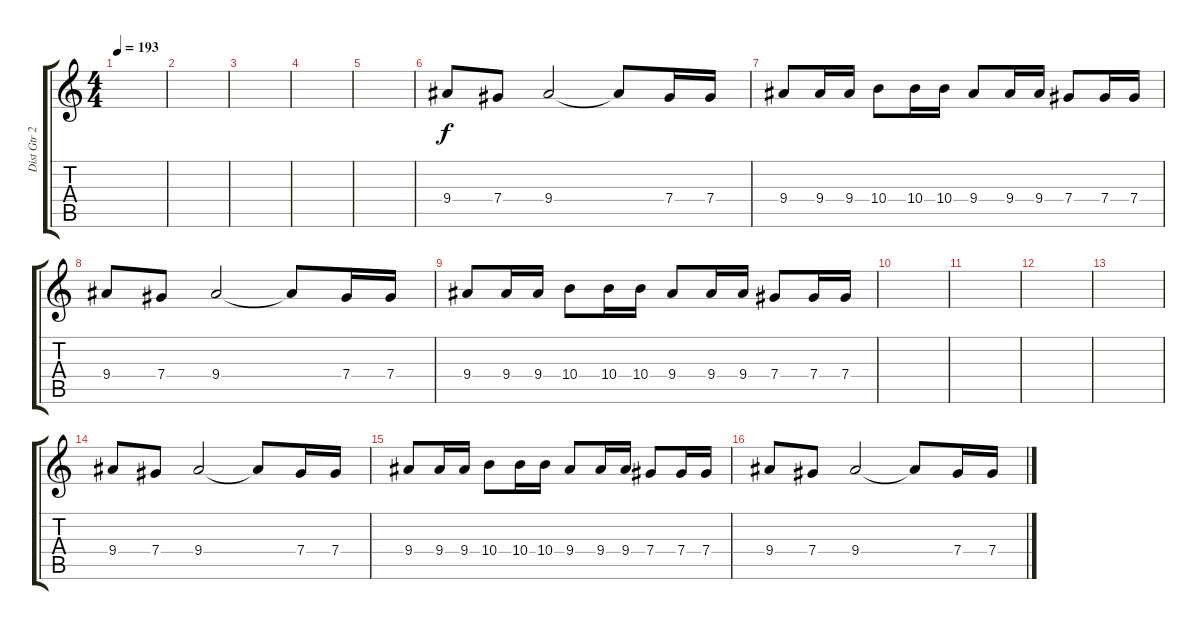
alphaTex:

\track ("Dist Gtr 2" "Dist Gtr 2") {instrument distortionguitar}
\staff {score tabs}
\tuning (Eb4 Bb3 Gb3 Db3 Ab2 Eb2) {hide}
\ts (4 4)
\tempo 193
\clef g2
\ks c
|
|
|
|
|
9.4.8{dy f} 7.4.8 9.4.2 9.4{t}.8 7.4.16 7.4.16 |
9.4.8 9.4.16 9.4.16 10.4.8 10.4.16 10.4.16 9.4.8 9.4.16 9.4.16 7.4.8 7.4.16 7.4.16 |
9.4.8 7.4.8 9.4.2 9.4{t}.8 7.4.16 7.4.16 |
9.4.8 9.4.16 9.4.16 10.4.8 10.4.16 10.4.16 9.4.8 9.4.16 9.4.16 7.4.8 7.4.16 7.4.16 |
|
|
|
|
9.4.8 7.4.8 9.4.2 9.4{t}.8 7.4.16 7.4.16 |
9.4.8 9.4.16 9.4.16 10.4.8 10.4.16 10.4.16 9.4.8 9.4.16 9.4.16 7.4.8 7.4.16 7.4.16 |
9.4.8 7.4.8 9.4.2 9.4{t}.8 7.4.16 7.4.16
